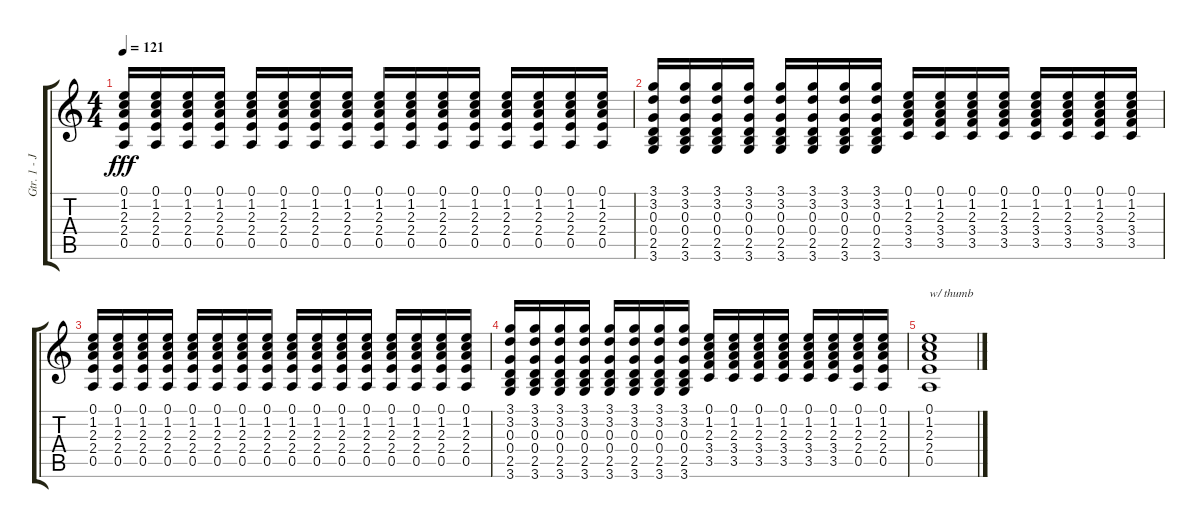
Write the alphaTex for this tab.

\track ("Gtr. 1 - John " "Gtr. 1 - J") {instrument overdrivenguitar}
\staff {score tabs}
\tuning (E4 B3 G3 D3 A2 E2) {hide}
\ts (4 4)
\tempo 121
\clef g2
\ks c
(0.1 1.2 2.3 2.4 0.5).16{dy fff} (0.1 1.2 2.3 2.4 0.5).16 (0.1 1.2 2.3 2.4 0.5).16 (0.1 1.2 2.3 2.4 0.5).16 (0.1 1.2 2.3 2.4 0.5).16 (0.1 1.2 2.3 2.4 0.5).16 (0.1 1.2 2.3 2.4 0.5).16 (0.1 1.2 2.3 2.4 0.5).16 (0.1 1.2 2.3 2.4 0.5).16 (0.1 1.2 2.3 2.4 0.5).16 (0.1 1.2 2.3 2.4 0.5).16 (0.1 1.2 2.3 2.4 0.5).16 (0.1 1.2 2.3 2.4 0.5).16 (0.1 1.2 2.3 2.4 0.5).16 (0.1 1.2 2.3 2.4 0.5).16 (0.1 1.2 2.3 2.4 0.5).16 |
(3.1 3.2 0.3 0.4 2.5 3.6).16 (3.1 3.2 0.3 0.4 2.5 3.6).16 (3.1 3.2 0.3 0.4 2.5 3.6).16 (3.1 3.2 0.3 0.4 2.5 3.6).16 (3.1 3.2 0.3 0.4 2.5 3.6).16 (3.1 3.2 0.3 0.4 2.5 3.6).16 (3.1 3.2 0.3 0.4 2.5 3.6).16 (3.1 3.2 0.3 0.4 2.5 3.6).16 (0.1 1.2 2.3 3.4 3.5).16 (0.1 1.2 2.3 3.4 3.5).16 (0.1 1.2 2.3 3.4 3.5).16 (0.1 1.2 2.3 3.4 3.5).16 (0.1 1.2 2.3 3.4 3.5).16 (0.1 1.2 2.3 3.4 3.5).16 (0.1 1.2 2.3 3.4 3.5).16 (0.1 1.2 2.3 3.4 3.5).16 |
(0.1 1.2 2.3 2.4 0.5).16 (0.1 1.2 2.3 2.4 0.5).16 (0.1 1.2 2.3 2.4 0.5).16 (0.1 1.2 2.3 2.4 0.5).16 (0.1 1.2 2.3 2.4 0.5).16 (0.1 1.2 2.3 2.4 0.5).16 (0.1 1.2 2.3 2.4 0.5).16 (0.1 1.2 2.3 2.4 0.5).16 (0.1 1.2 2.3 2.4 0.5).16 (0.1 1.2 2.3 2.4 0.5).16 (0.1 1.2 2.3 2.4 0.5).16 (0.1 1.2 2.3 2.4 0.5).16 (0.1 1.2 2.3 2.4 0.5).16 (0.1 1.2 2.3 2.4 0.5).16 (0.1 1.2 2.3 2.4 0.5).16 (0.1 1.2 2.3 2.4 0.5).16 |
(3.1 3.2 0.3 0.4 2.5 3.6).16 (3.1 3.2 0.3 0.4 2.5 3.6).16 (3.1 3.2 0.3 0.4 2.5 3.6).16 (3.1 3.2 0.3 0.4 2.5 3.6).16 (3.1 3.2 0.3 0.4 2.5 3.6).16 (3.1 3.2 0.3 0.4 2.5 3.6).16 (3.1 3.2 0.3 0.4 2.5 3.6).16 (3.1 3.2 0.3 0.4 2.5 3.6).16 (0.1 1.2 2.3 3.4 3.5).16 (0.1 1.2 2.3 3.4 3.5).16 (0.1 1.2 2.3 3.4 3.5).16 (0.1 1.2 2.3 3.4 3.5).16 (0.1 1.2 2.3 3.4 3.5).16 (0.1 1.2 2.3 3.4 3.5).16 (0.1 1.2 2.3 2.4 0.5).16 (0.1 1.2 2.3 2.4 0.5).16 |
(0.1 1.2 2.3 2.4 0.5).1{txt "w/ thumb"}
